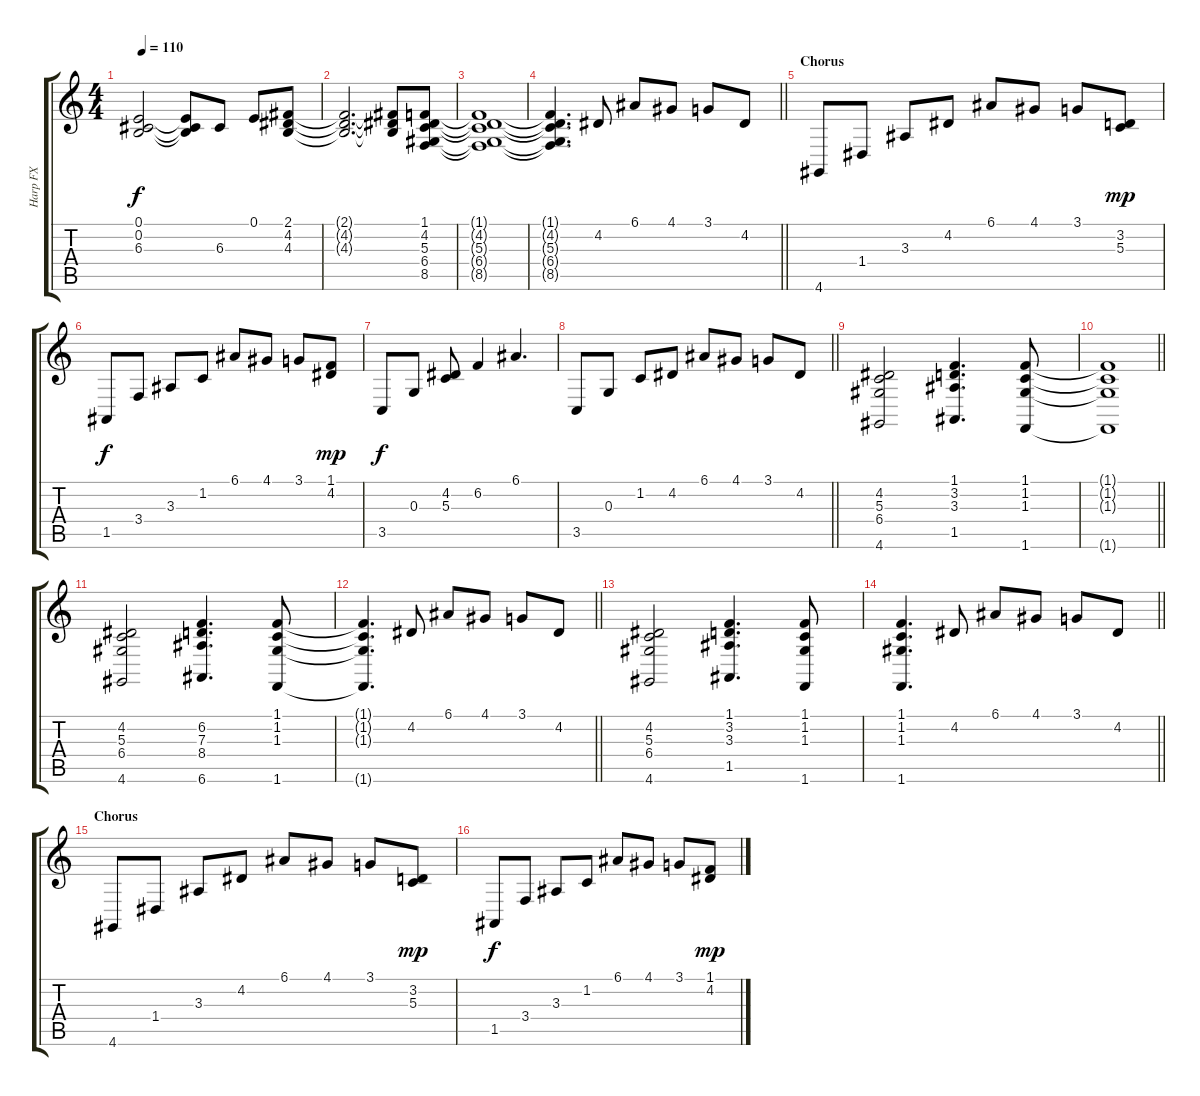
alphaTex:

\track ("Harp FX" "Harp FX") {instrument fx4atmosphere}
\staff {score tabs}
\tuning (E4 B3 G3 D3 A2 E2) {hide}
\ts (4 4)
\tempo 110
\clef g2
\ks c
(0.1 0.2 6.3).2{dy f} (0.1{t} 0.2{t} 6.3{t}).8 6.3.8 0.1.8 (2.1 4.2 4.3).8 |
(2.1{t} 4.2{t} 4.3{t}).2{d} (2.1{t} 4.2{t} 4.3{t}).8 (1.1 4.2 5.3 6.4 8.5).8 |
(1.1{t} 4.2{t} 5.3{t} 6.4{t} 8.5{t}).1 |
\barLineRight lightlight
(1.1{t} 4.2{t} 5.3{t} 6.4{t} 8.5{t}).4{d} 4.2.8 6.1.8 4.1.8 3.1.8 4.2.8 |
\section ("" "Chorus")
4.6.8 1.4.8 3.3.8 4.2.8 6.1.8 4.1.8 3.1.8 (3.2 5.3).8{dy mp} |
1.5.8{dy f} 3.4.8 3.3.8 1.2.8 6.1.8 4.1.8 3.1.8 (1.1 4.2).8{dy mp} |
3.5.8{dy f} 0.3.8 (4.2 5.3).8 6.2.4 6.1.4{d} |
\barLineRight lightlight
3.5.8 0.3.8 1.2.8 4.2.8 6.1.8 4.1.8 3.1.8 4.2.8 |
(4.2 5.3 6.4 4.6).2 (1.1 3.2 3.3 1.5).4{d} (1.1 1.2 1.3 1.6).8 |
\barLineRight lightlight
(1.1{t} 1.2{t} 1.3{t} 1.6{t}).1 |
(4.2 5.3 6.4 4.6).2 (6.2 7.3 8.4 6.6).4{d} (1.1 1.2 1.3 1.6).8 |
\barLineRight lightlight
(1.1{t} 1.2{t} 1.3{t} 1.6{t}).4{d} 4.2.8 6.1.8 4.1.8 3.1.8 4.2.8 |
(4.2 5.3 6.4 4.6).2 (1.1 3.2 3.3 1.5).4{d} (1.1 1.2 1.3 1.6).8 |
\barLineRight lightlight
(1.1 1.2 1.3 1.6).4{d} 4.2.8 6.1.8 4.1.8 3.1.8 4.2.8 |
\section ("" "Chorus")
4.6.8 1.4.8 3.3.8 4.2.8 6.1.8 4.1.8 3.1.8 (3.2 5.3).8{dy mp} |
1.5.8{dy f} 3.4.8 3.3.8 1.2.8 6.1.8 4.1.8 3.1.8 (1.1 4.2).8{dy mp}
